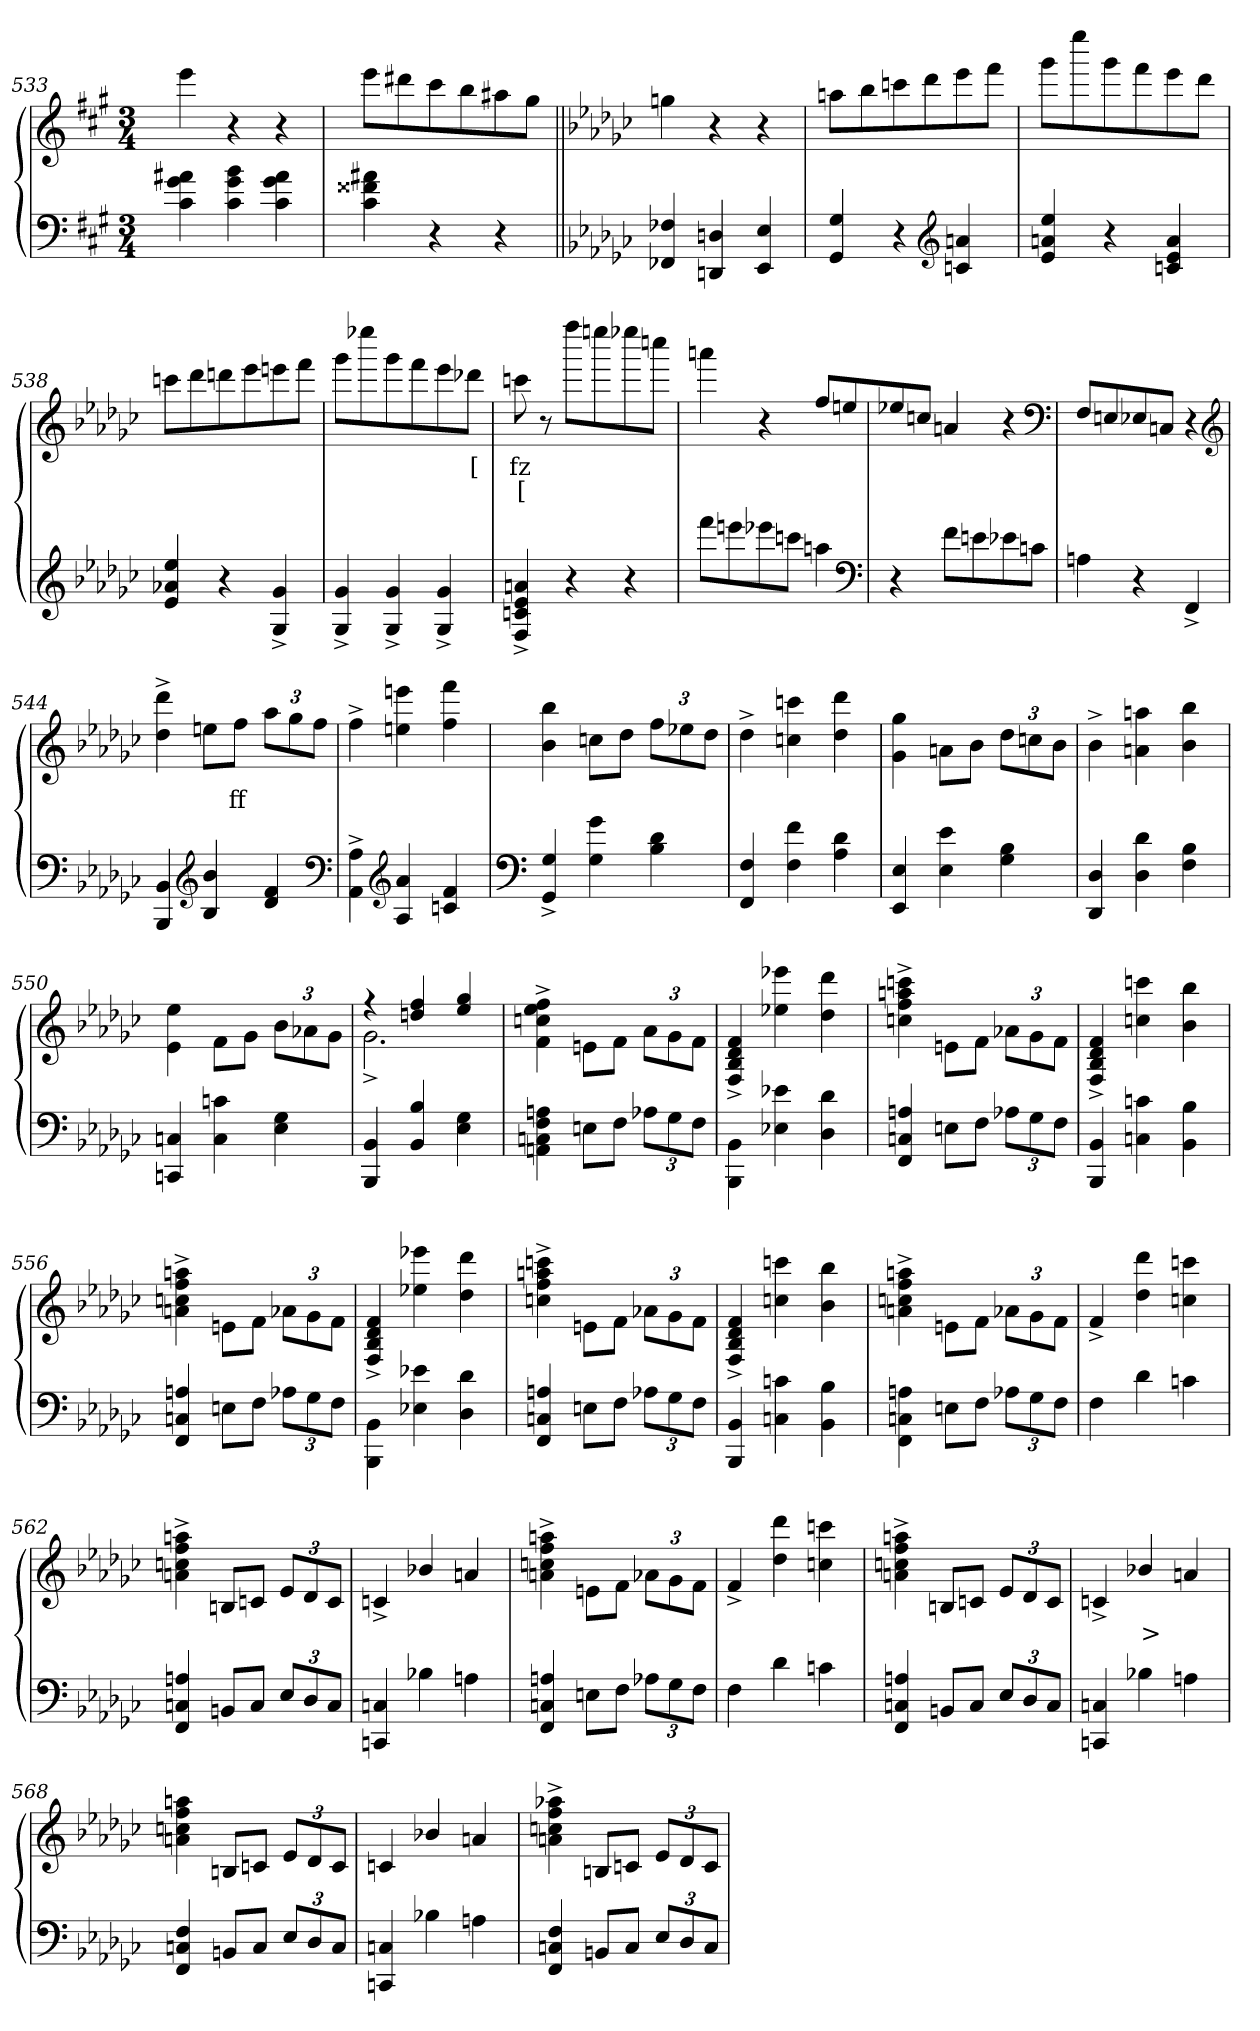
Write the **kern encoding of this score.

**kern	**kern	**text	**text
*part2	*part1	*part1	*part1
*staff2	*staff1	*staff1	*staff1
*clefF4	*clefG2	*	*
*k[f#c#g#]	*k[f#c#g#]	*	*
*M3/4	*M3/4	*	*
=533	=533	=533	=533
4a#X 4g# 4c#	4eee\	.	.
4b 4g# 4c#	4r	.	.
4a# 4g# 4c#	4r	..	.
=534	=534	=534	=534
4a#X 4f##X 4c#	8eeeL	.	.
.	8ddd#X	.	.
4r	8ccc#	.	.
.	8bb	.	.
4r	8aa#X	.	.
.	8gg#J	.	.
=535||	=535||	=535||	=535||
*k[b-e-a-d-g-c-]	*k[b-e-a-d-g-c-]	*	*
4F-X 4FF-X	4ggn	.	.
4Dn 4DDn	4r	.	.
4E- 4EE-	4r	.	.
=536	=536	=536	=536
4G- 4GG-	8aan\L	.	.
.	8bb-	.	.
4r	8cccn	.	.
.	8ddd-	.	.
*clefG2	*	*	*
4an 4cn	8eee-	.	.
.	8fffJ	.	.
=537	=537	=537	=537
4e- 4an 4ee-	8ggg-\L	.	.
.	8eeee-	.	.
4r	8ggg-	.	.
.	8fff	.	.
4a 4e- 4cn	8eee-	.	.
.	8ddd-J	.	.
=538	=538	=538	=538
4ee- 4a-X 4e-	8cccn\L	.	.
.	8ddd-	.	.
4r	8dddn	.	.
.	8eee-	.	.
4g-^> 4G-^>	8eeen	.	.
.	8fffJ	.	.
=539	=539	=539	=539
4g-^> 4G-^>	8ggg-\L	.	.
.	8eeee-X	.	.
4g-^> 4G-^>	8ggg-	.	.
.	8fff	.	.
4g-^> 4G-^>	8eee-	.	.
.	8ddd-XJ	[	.
=540	=540	=540	=540
4an^> 4e-^> 4cn^> 4F^>	8cccn\	fz	[
.	8r	.	.
4r	8ffffL	.	.
.	8eeeen	.	.
4r	8eeee-X	.	.
.	8ccccJ	.	.
=541	=541	=541	=541
8fffL	4aaan	.	.
8eeen	.	.	.
8eee-X	4r	.	.
8cccnJ	.	.	.
4aan	8ff/L	.	.
.	8een/	.	.
*clefF4	*	*	*
=542	=542	=542	=542
4r	8ee-X/	.	.
.	8ccn/J	.	.
8fL	4an	.	.
8en	.	.	.
8e-X	4r	.	.
8cnJ	.	.	.
*	*clefF4	*	*
=543	=543	=543	=543
4An	8F/L	.	.
.	8En	.	.
4r	8E-X	.	.
.	8CnJ	.	.
4FF^>	4r	.	.
*	*clefG2	*	*
=544	=544	=544	=544
4BB- 4BBB-	4ddd-^> 4dd-^>	.	.
*clefG2	*	*	*
4b- 4B-	8eenL	.	.
.	8ffJ	ff	.
4f 4d-	12aa-L	.	.
.	12gg-	.	.
.	12ffJ	.	.
*clefF4	*	*	*
=545	=545	=545	=545
4A-^> 4AA-^>	4ff^>	.	.
*clefG2	*	*	*
4a- 4A-	4eeen 4een	.	.
4f 4cn	4fff 4ff	.	.
=546	=546	=546	=546
*clefF4	*	*	*
4G-^> 4GG-^>	4bb- 4b-	.	.
4g- 4G-	8ccnL	.	.
.	8dd-J	.	.
4d- 4B-	12ffL	.	.
.	12ee-X	.	.
.	12dd-J	.	.
=547	=547	=547	=547
4F 4FF	4dd-^>	.	.
4f 4F	4cccn 4ccn	.	.
4d- 4A-	4ddd- 4dd-	.	.
=548	=548	=548	=548
4E- 4EE-	4gg- 4g-	.	.
4e- 4E-	8an\L	.	.
.	8b-J	.	.
4B- 4G-	12dd-L	.	.
.	12ccn	.	.
.	12b-J	.	.
=549	=549	=549	=549
4D- 4DD-	4b-^>	.	.
4d- 4D-	4aan 4an	.	.
4B- 4F	4bb- 4b-	.	.
=550	=550	=550	=550
4Cn 4CCn	4ee-\ 4e-\	.	.
4c 4C	8f\L	.	.
.	8g-J	.	.
4G- 4E-	12b-\L	.	.
.	12a-X	.	.
.	12g-J	.	.
=551	=551	=551	=551
*	*^	*	*
4BBB- 4BB-	4r	2.g-^>	.	.
4B- 4BB-/	4ff 4ddn	.	.	.
4G- 4E-	4gg- 4ee-	.	.	.
*	*v	*v	*	*
=552	=552	=552	=552
4An 4F 4Cn 4AAn	4ff^> 4ee-^> 4ccn^> 4f^>	.	.
8EnL	8en\L	.	.
8FJ	8fJ	.	.
12A-XL	12a-\L	.	.
12G-	12g-	.	.
12FJ	12fJ	.	.
=553	=553	=553	=553
4BB-\ 4BBB-\	4f^> 4d-^> 4B-^> 4F^>	.	.
4e-X 4E-X	4eee-X 4ee-X	.	.
4d- 4D-	4ddd- 4dd-	.	.
=554	=554	=554	=554
4An 4Cn 4FF	4cccn^> 4aan^> 4ff^> 4ccn^>	.	.
8EnL	8en\L	.	.
8FJ	8fJ	.	.
12A-XL	12a-X\L	.	.
12G-	12g-	.	.
12FJ	12fJ	.	.
=555	=555	=555	=555
4BB- 4BBB-	4f^> 4d-^> 4B-^> 4F^>	.	.
4cn 4Cn	4cccn 4ccn	.	.
4B- 4BB-	4bb- 4b-	.	.
=556	=556	=556	=556
4An 4Cn 4FF	4aan^> 4ff^> 4ccn^> 4an^>	.	.
8EnL	8en\L	.	.
8FJ	8fJ	.	.
12A-XL	12a-X\L	.	.
12G-	12g-	.	.
12FJ	12fJ	.	.
=557	=557	=557	=557
4BB-\ 4BBB-\	4f^> 4d-^> 4B-^> 4F^>	.	.
4e-X 4E-X	4eee-X 4ee-X	.	.
4d- 4D-	4ddd- 4dd-	.	.
=558	=558	=558	=558
4An 4Cn 4FF	4cccn^> 4aan^> 4ff^> 4ccn^>	.	.
8EnL	8en\L	.	.
8FJ	8fJ	.	.
12A-XL	12a-X\L	.	.
12G-	12g-	.	.
12FJ	12fJ	.	.
=559	=559	=559	=559
4BB- 4BBB-	4f^> 4d-^> 4B-^> 4F^>	.	.
4cn 4Cn	4cccn 4ccn	.	.
4B- 4BB-	4bb- 4b-	.	.
=560	=560	=560	=560
4An 4Cn 4FF\	4aan^> 4ff^> 4ccn^> 4an^>	.	.
8EnL	8en\L	.	.
8FJ	8fJ	.	.
12A-XL	12a-X\L	.	.
12G-	12g-	.	.
12FJ	12fJ	.	.
=561	=561	=561	=561
4F	4f^>	.	.
4d-	4ddd- 4dd-	.	.
4cn	4cccn 4ccn	.	.
=562	=562	=562	=562
4An 4Cn 4FF	4aan^> 4ff^> 4ccn^> 4an^>	.	.
8BBn/L	8BnL	.	.
8CJ	8cJ	.	.
12E-/L	12e-L	.	.
12D-	12d-	.	.
12CJ	12cJ	.	.
=563	=563	=563	=563
4Cn 4CCn	4cn^>	.	.
4B-X	4b-X/	.	.
4An	4an	.	.
=564	=564	=564	=564
4An 4Cn 4FF	4aan^> 4ff^> 4ccn^> 4an^>	.	.
8EnL	8en\L	.	.
8FJ	8fJ	.	.
12A-XL	12a-X\L	.	.
12G-	12g-	.	.
12FJ	12fJ	.	.
=565	=565	=565	=565
4F	4f^>	.	.
4d-	4ddd- 4dd-	.	.
4cn	4cccn 4ccn	.	.
=566	=566	=566	=566
4An 4Cn 4FF	4aan^> 4ff^> 4ccn^> 4an^>	.	.
8BBn/L	8BnL	.	.
8CJ	8cJ	.	.
12E-/L	12e-L	.	.
12D-	12d-	.	.
12CJ	12cJ	.	.
=567	=567	=567	=567
4Cn 4CCn	4cn^>	.	.
4B-X	4b-X/	>	.
4An	4an	.	.
=568	=568	=568	=568
4F 4Cn 4FF	4aan 4ff 4ccn 4an	.	.
8BBn/L	8BnL	.	.
8CJ	8cJ	.	.
12E-/L	12e-L	.	.
12D-	12d-	.	.
12CJ	12cJ	.	.
=569	=569	=569	=569
4Cn 4CCn	4cn	.	.
4B-X	4b-X/	.	.
4An	4an	.	.
=570	=570	=570	=570
4F 4Cn 4FF	4aa-X^> 4ff^> 4ccn^> 4an^>	.	.
8BBn/L	8BnL	.	.
8CJ	8cJ	.	.
12E-/L	12e-L	.	.
12D-	12d-	.	.
12CJ	12cJ	.	.
=	=	=	=
*-	*-	*-	*-
